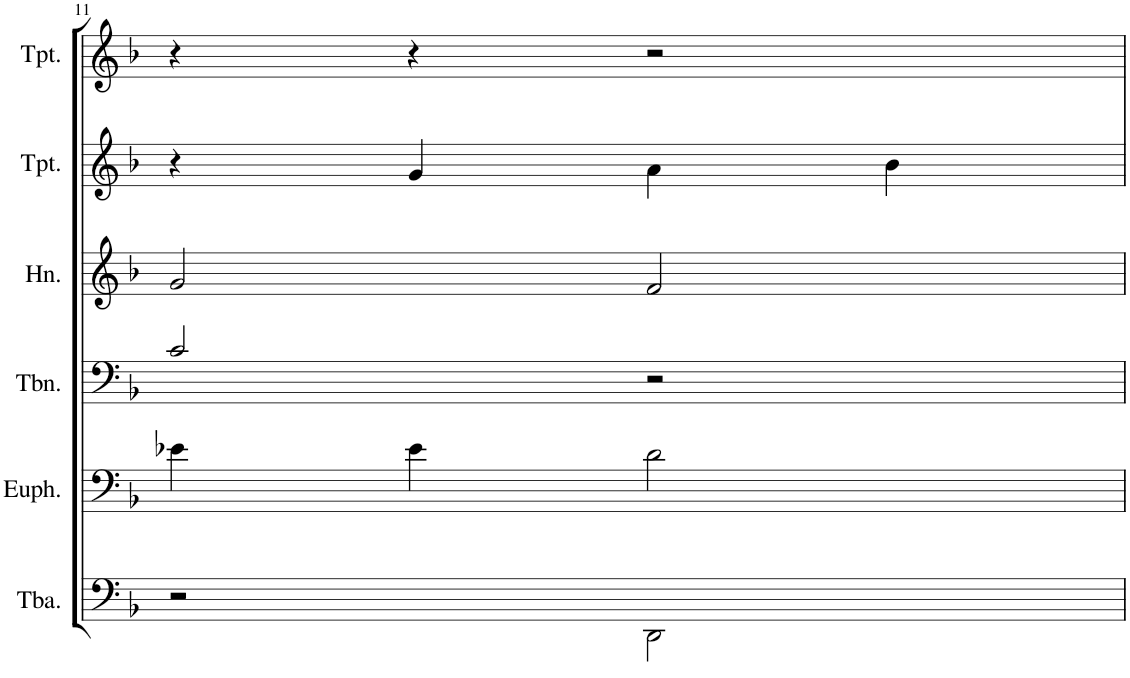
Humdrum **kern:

**kern	**kern	**kern	**kern	**kern	**kern
*part6	*part5	*part4	*part3	*part2	*part1
*staff6	*staff5	*staff4	*staff3	*staff2	*staff1
*I"Tuba	*I"Euphonium	*I"Trombone	*I"Horn in F	*I"2nd Trumpet in Bb	*I"1st Trumpet in Bb
*I'Tba.	*I'Euph.	*I'Tbn.	*I'Hn.	*I'Tpt.	*I'Tpt.
!!LO:PB:g=z
*clefF4	*clefF4	*clefF4	*clefG2	*clefG2	*clefG2
*	*	*	*ITrd4c7	*ITrd1c2	*ITrd1c2
*k[b-]	*k[b-]	*k[b-]	*k[b-]	*k[b-]	*k[b-]
*M2/2	*M2/2	*M2/2	*M2/2	*M2/2	*M2/2
*met(c|)	*met(c|)	*met(c|)	*met(c|)	*met(c|)	*met(c|)
=11	=11	=11	=11	=11	=11
2r	4e-X\	2c/	2g/	4r	4r
.	4e-\	.	.	4g/	4r
2DD\	2d\	2r	2f/	4a\	2r
.	.	.	.	4b-\	.
=	=	=	=	=	=
*-	*-	*-	*-	*-	*-
